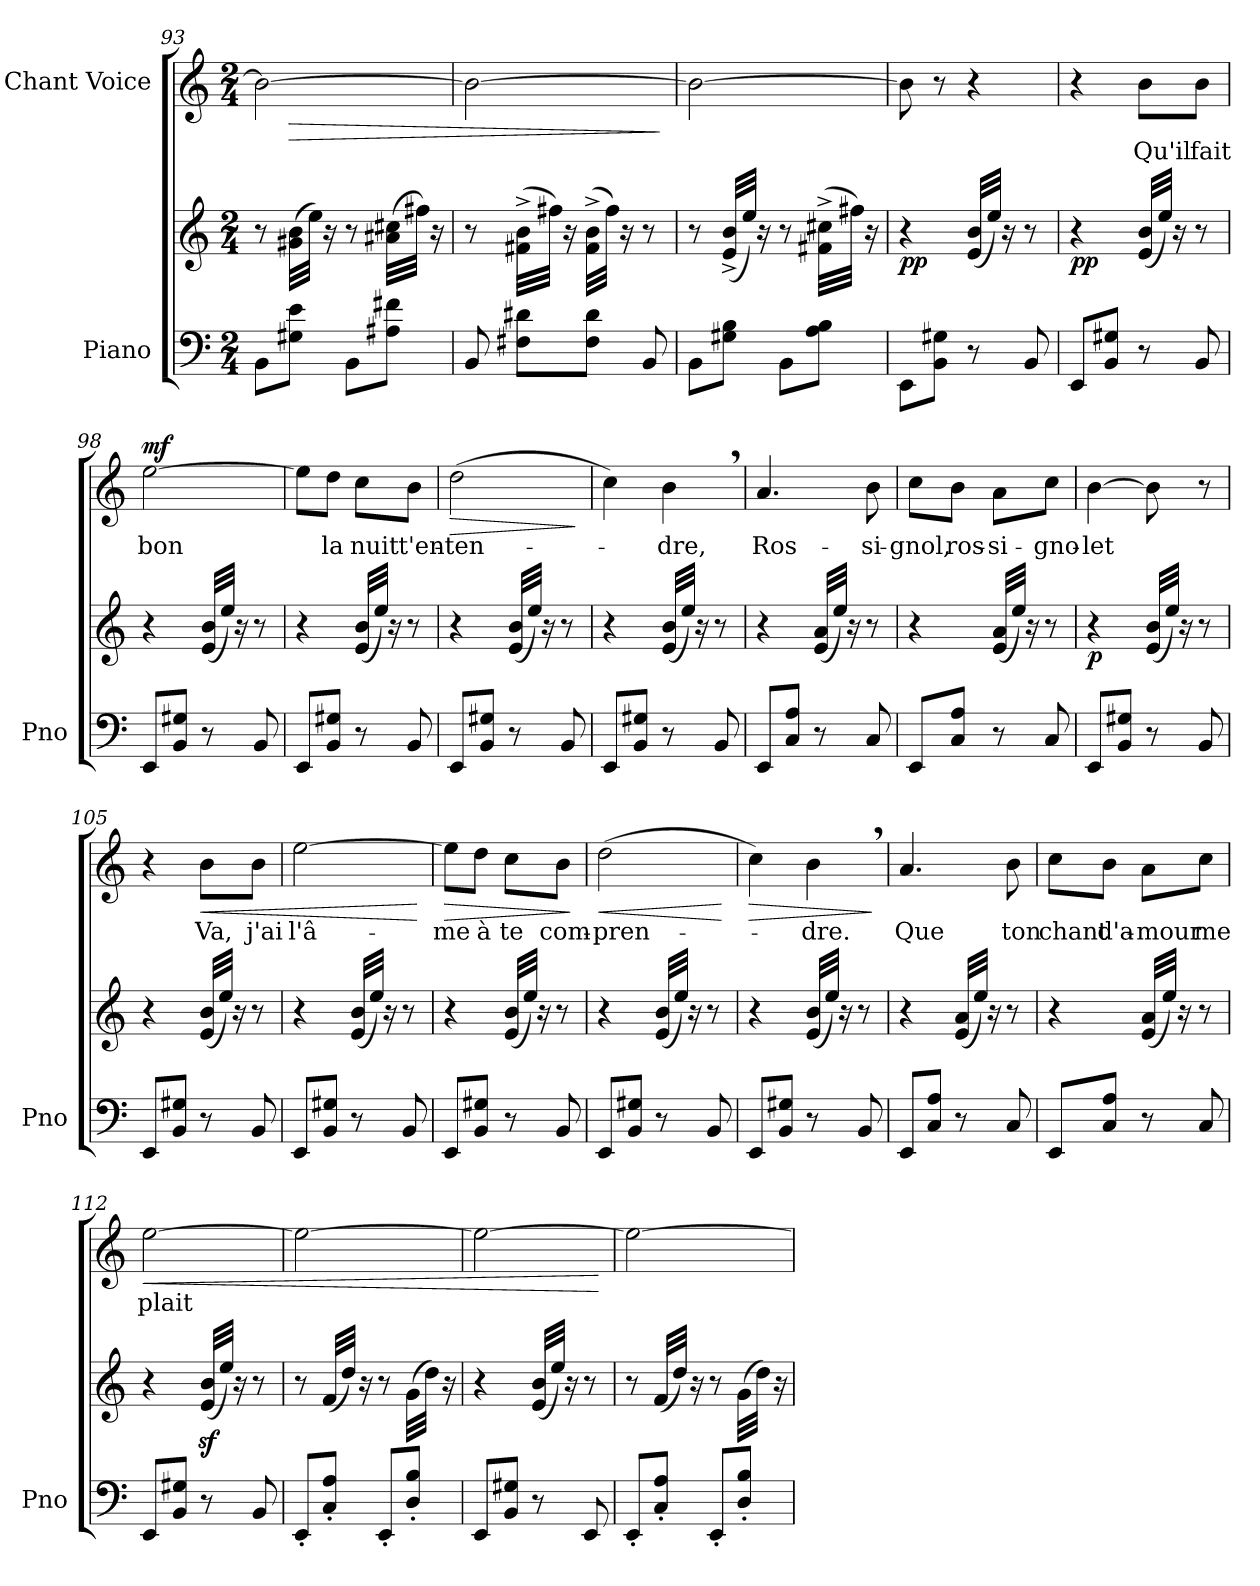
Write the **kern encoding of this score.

**kern	**kern	**dynam	**kern	**text	**dynam
*part2	*part2	*part2	*part1	*part1	*part1
*staff3	*staff2	*staff2/3	*staff1	*staff1	*staff1
*I"Piano	*	*	*I"Chant Voice	*	*
*I'Pno	*	*	*	*	*
*clefF4	*clefG2	*	*clefG2	*	*
*k[]	*k[]	*	*k[]	*	*
*M2/4	*M2/4	*	*M2/4	*	*
=93	=93	=93	=93	=93	=93
*	*	*	*^	*	*
8BB\L	8r	.	2b\_	8ryy	.	.
!	!	!	!	!	!	!LO:HP:b
8G#X\ 8e\J	(32g#X\ 32b\LLL	.	.	8ryy	.	>
.	32ee\JJJ)	.	.	.	.	.
.	16r	.	.	.	.	.
8BB\L	8r	.	.	4ryy	.	.
8A#X\ 8f#X\J	(32a#X\ 32cc#X\LLL	.	.	.	.	.
.	32ff#X\JJJ)	.	.	.	.	.
.	16r	.	.	.	.	.
*	*	*	*v	*v	*	*
=94	=94	=94	=94	=94	=94
8BB/	8r	.	2b\_	.	.
8F#X\ 8d#X\L	(32f#X\^ 32b\^LLL	.	.	.	.
.	32ff#X\JJJ)	.	.	.	.
.	16r	.	.	.	.
8F#\ 8d#\J	(32f#\^ 32b\^LLL	.	.	.	.
.	32ff#\JJJ)	.	.	.	.
.	16r	.	.	.	.
8BB/	8r	.	.	.	.
.	.	.	.	.	]
!!LO:LB:g=z
=95	=95	=95	=95	=95	=95
8BB\L	8r	.	2b\_	.	.
8G#X\ 8B\J	(32e/^ 32b/^LLL	.	.	.	.
.	32ee/JJJ)	.	.	.	.
.	16r	.	.	.	.
8BB\L	8r	.	.	.	.
8A\ 8B\J	(32f#X\^ 32cc#X\^LLL	.	.	.	.
.	32ff#X\JJJ)	.	.	.	.
.	16r	.	.	.	.
=96	=96	=96	=96	=96	=96
!	!	!LO:DY:b	!	!	!
8EE\L	4r	pp	8b\]	.	.
8BB\ 8G#X\J	.	.	8r	.	.
8r	(32e/ 32b/LLL	.	4r	.	.
.	32ee/JJJ)	.	.	.	.
.	16r	.	.	.	.
8BB/	8r	.	.	.	.
!!LO:PB:g=z
=97	=97	=97	=97	=97	=97
!	!	!LO:DY:b	!	!	!
8EE/L	4r	pp	4r	.	.
8BB/ 8G#X/J	.	.	.	.	.
!	!	!	!	!LO:LY:b	!
8r	(32e/ 32b/LLL	.	8b\L	Qu'il	.
.	32ee/JJJ)	.	.	.	.
.	16r	.	.	.	.
!	!	!	!	!LO:LY:b	!
8BB/	8r	.	8b\J	fait	.
=98	=98	=98	=98	=98	=98
!	!	!	!	!LO:LY:b	!LO:DY:a
8EE/L	4r	.	[2ee\	bon	mf
8BB/ 8G#X/J	.	.	.	.	.
8r	(32e/ 32b/LLL	.	.	.	.
.	32ee/JJJ)	.	.	.	.
.	16r	.	.	.	.
8BB/	8r	.	.	.	.
=99	=99	=99	=99	=99	=99
8EE/L	4r	.	8ee\L]	.	.
!	!	!	!	!LO:LY:b	!
8BB/ 8G#X/J	.	.	8dd\J	la	.
!	!	!	!	!LO:LY:b	!
8r	(32e/ 32b/LLL	.	8cc\L	nuit	.
.	32ee/JJJ)	.	.	.	.
.	16r	.	.	.	.
!	!	!	!	!LO:LY:b	!
8BB/	8r	.	8b\J	t'en-	.
=100	=100	=100	=100	=100	=100
!	!	!	!	!LO:LY:b	!LO:HP:b
8EE/L	4r	.	(2dd\	-ten-	>
8BB/ 8G#X/J	.	.	.	.	.
8r	(32e/ 32b/LLL	.	.	.	.
.	32ee/JJJ)	.	.	.	.
.	16r	.	.	.	.
8BB/	8r	.	.	.	.
.	.	.	.	.	]
=101	=101	=101	=101	=101	=101
8EE/L	4r	.	4cc\)	.	.
8BB/ 8G#X/J	.	.	.	.	.
!	!	!	!	!LO:LY:b	!
8r	(32e/ 32b/LLL	.	4b,\	-dre,	.
.	32ee/JJJ)	.	.	.	.
.	16r	.	.	.	.
8BB/	8r	.	.	.	.
!!LO:LB:g=z
=102	=102	=102	=102	=102	=102
!	!	!	!	!LO:LY:b	!
8EE/L	4r	.	4.a/	Ros-	.
8C/ 8A/J	.	.	.	.	.
8r	(32e/ 32a/LLL	.	.	.	.
.	32ee/JJJ)	.	.	.	.
.	16r	.	.	.	.
!	!	!	!	!LO:LY:b	!
8C/	8r	.	8b\	-si-	.
=103	=103	=103	=103	=103	=103
!	!	!	!	!LO:LY:b	!
8EE/L	4r	.	8cc\L	-gnol,	.
!	!	!	!	!LO:LY:b	!
8C/ 8A/J	.	.	8b\J	ros-	.
!	!	!	!	!LO:LY:b	!
8r	(32e/ 32a/LLL	.	8a\L	-si-	.
.	32ee/JJJ)	.	.	.	.
.	16r	.	.	.	.
!	!	!	!	!LO:LY:b	!
8C/	8r	.	8cc\J	-gno-	.
=104	=104	=104	=104	=104	=104
!	!	!LO:DY:b	!	!LO:LY:b	!
8EE/L	4r	p	[4b\	-let	.
8BB/ 8G#X/J	.	.	.	.	.
8r	(32e/ 32b/LLL	.	8b\]	.	.
.	32ee/JJJ)	.	.	.	.
.	16r	.	.	.	.
8BB/	8r	.	8r	.	.
=105	=105	=105	=105	=105	=105
8EE/L	4r	.	4r	.	.
8BB/ 8G#X/J	.	.	.	.	.
!	!	!	!	!LO:LY:b	!LO:HP:b
8r	(32e/ 32b/LLL	.	8b\L	Va,	<
.	32ee/JJJ)	.	.	.	.
.	16r	.	.	.	.
!	!	!	!	!LO:LY:b	!
8BB/	8r	.	8b\J	j'ai	.
=106	=106	=106	=106	=106	=106
!	!	!	!	!LO:LY:b	!
8EE/L	4r	.	[2ee\	l'â-	.
8BB/ 8G#X/J	.	.	.	.	.
8r	(32e/ 32b/LLL	.	.	.	.
.	32ee/JJJ)	.	.	.	.
.	16r	.	.	.	.
8BB/	8r	.	.	.	.
.	.	.	.	.	[
!!LO:LB:g=z
=107	=107	=107	=107	=107	=107
!	!	!	!	!LO:LY:b	!LO:HP:b
8EE/L	4r	.	8ee\L]	-me	>
!	!	!	!	!LO:LY:b	!
8BB/ 8G#X/J	.	.	8dd\J	à	.
!	!	!	!	!LO:LY:b	!
8r	(32e/ 32b/LLL	.	8cc\L	te	.
.	32ee/JJJ)	.	.	.	.
.	16r	.	.	.	.
!	!	!	!	!LO:LY:b	!
8BB/	8r	.	8b\J	com-	.
.	.	.	.	.	]
=108	=108	=108	=108	=108	=108
!	!	!	!	!LO:LY:b	!LO:HP:b
8EE/L	4r	.	(2dd\	-pren-	<
8BB/ 8G#X/J	.	.	.	.	.
8r	(32e/ 32b/LLL	.	.	.	.
.	32ee/JJJ)	.	.	.	.
.	16r	.	.	.	.
8BB/	8r	.	.	.	.
.	.	.	.	.	[
=109	=109	=109	=109	=109	=109
!	!	!	!	!	!LO:HP:b
8EE/L	4r	.	4cc\)	.	>
8BB/ 8G#X/J	.	.	.	.	.
!	!	!	!	!LO:LY:b	!
8r	(32e/ 32b/LLL	.	4b,\	-dre.	.
.	32ee/JJJ)	.	.	.	.
.	16r	.	.	.	.
8BB/	8r	.	.	.	.
.	.	.	.	.	]
=110	=110	=110	=110	=110	=110
!	!	!	!	!LO:LY:b	!
8EE/L	4r	.	4.a/	Que	.
8C/ 8A/J	.	.	.	.	.
8r	(32e/ 32a/LLL	.	.	.	.
.	32ee/JJJ)	.	.	.	.
.	16r	.	.	.	.
!	!	!	!	!LO:LY:b	!
8C/	8r	.	8b\	ton	.
=111	=111	=111	=111	=111	=111
!	!	!	!	!LO:LY:b	!
8EE/L	4r	.	8cc\L	chant	.
!	!	!	!	!LO:LY:b	!
8C/ 8A/J	.	.	8b\J	d'a-	.
!	!	!	!	!LO:LY:b	!
8r	(32e/ 32a/LLL	.	8a\L	-mour	.
.	32ee/JJJ)	.	.	.	.
.	16r	.	.	.	.
!	!	!	!	!LO:LY:b	!
8C/	8r	.	8cc\J	me	.
!!LO:LB:g=z
=112	=112	=112	=112	=112	=112
!	!	!	!	!LO:LY:b	!LO:HP:b
8EE/L	4r	.	[2ee\	plait	<
8BB/ 8G#X/J	.	.	.	.	.
8r	(32e/z< 32b/z<LLL	.	.	.	.
.	32ee/JJJ)	.	.	.	.
.	16r	.	.	.	.
8BB/	8r	.	.	.	.
=113	=113	=113	=113	=113	=113
8EE'/L	8r	.	2ee\_	.	.
8C/' 8A/'J	(32f/LLL	.	.	.	.
.	32dd/JJJ)	.	.	.	.
.	16r	.	.	.	.
8EE'/L	8r	.	.	.	.
8D/' 8B/'J	(32g\LLL	.	.	.	.
.	32dd\JJJ)	.	.	.	.
.	16r	.	.	.	.
=114	=114	=114	=114	=114	=114
8EE/L	4r	.	2ee\_	.	.
8BB/ 8G#X/J	.	.	.	.	.
8r	(32e/ 32b/LLL	.	.	.	.
.	32ee/JJJ)	.	.	.	.
.	16r	.	.	.	.
8EE/	8r	.	.	.	.
.	.	.	.	.	[
=115	=115	=115	=115	=115	=115
8EE'/L	8r	.	2ee\_	.	.
8C/' 8A/'J	(32f/LLL	.	.	.	.
.	32dd/JJJ)	.	.	.	.
.	16r	.	.	.	.
8EE'/L	8r	.	.	.	.
8D/' 8B/'J	(32g\LLL	.	.	.	.
.	32dd\JJJ)	.	.	.	.
.	16r	.	.	.	.
=	=	=	=	=	=
*-	*-	*-	*-	*-	*-
